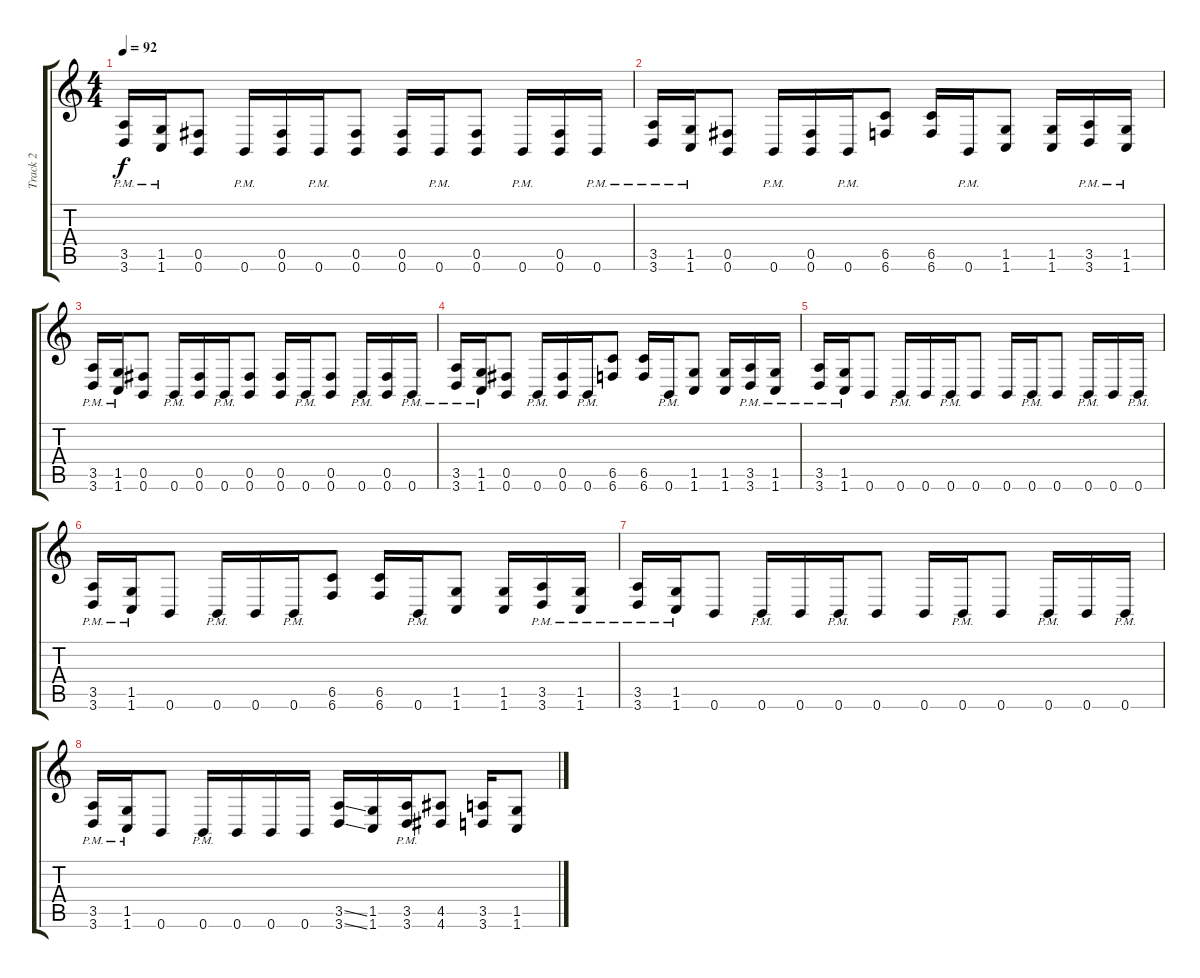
\track ("Track 2" "Track 2") {instrument distortionguitar}
\staff {score tabs}
\tuning (Db4 Ab3 E3 B2 Gb2 B1) {hide}
\ts (4 4)
\tempo 92
\clef g2
\ks c
(3.5{pm} 3.6{pm}).16{dy f instrument distortionguitar} (1.5{pm} 1.6{pm}).16 (0.5 0.6).8 0.6{pm}.16 (0.5 0.6).16 0.6{pm}.16 (0.5 0.6).8 (0.5 0.6).16 0.6{pm}.16 (0.5 0.6).8 0.6{pm}.16 (0.5 0.6).16 0.6{pm}.16 |
(3.5{pm} 3.6{pm}).16 (1.5{pm} 1.6{pm}).16 (0.5 0.6).8 0.6{pm}.16 (0.5 0.6).16 0.6{pm}.16 (6.5 6.6).8 (6.5 6.6).16 0.6{pm}.16 (1.5 1.6).8 (1.5 1.6).16 (3.5 3.6{pm}).16 (1.5 1.6{pm}).16 |
(3.5{pm} 3.6{pm}).16 (1.5{pm} 1.6{pm}).16 (0.5 0.6).8 0.6{pm}.16 (0.5 0.6).16 0.6{pm}.16 (0.5 0.6).8 (0.5 0.6).16 0.6{pm}.16 (0.5 0.6).8 0.6{pm}.16 (0.5 0.6).16 0.6{pm}.16 |
(3.5{pm} 3.6{pm}).16 (1.5{pm} 1.6{pm}).16 (0.5 0.6).8 0.6{pm}.16 (0.5 0.6).16 0.6{pm}.16 (6.5 6.6).8 (6.5 6.6).16 0.6{pm}.16 (1.5 1.6).8 (1.5 1.6).16 (3.5 3.6{pm}).16 (1.5 1.6{pm}).16 |
(3.5{pm} 3.6{pm}).16 (1.5{pm} 1.6{pm}).16 0.6.8 0.6{pm}.16 0.6.16 0.6{pm}.16 0.6.8 0.6.16 0.6{pm}.16 0.6.8 0.6{pm}.16 0.6.16 0.6{pm}.16 |
(3.5{pm} 3.6{pm}).16 (1.5{pm} 1.6{pm}).16 0.6.8 0.6{pm}.16 0.6.16 0.6{pm}.16 (6.5 6.6).8 (6.5 6.6).16 0.6{pm}.16 (1.5 1.6).8 (1.5 1.6).16 (3.5 3.6{pm}).16 (1.5 1.6{pm}).16 |
(3.5{pm} 3.6{pm}).16 (1.5{pm} 1.6{pm}).16 0.6.8 0.6{pm}.16 0.6.16 0.6{pm}.16 0.6.8 0.6.16 0.6{pm}.16 0.6.8 0.6{pm}.16 0.6.16 0.6{pm}.16 |
(3.5{pm} 3.6{pm}).16 (1.5{pm} 1.6{pm}).16 0.6.8 0.6{pm}.16 0.6.16 0.6.16 0.6.16 (3.5{ss} 3.6{ss}).16 (1.5 1.6).16 (3.5{pm} 3.6{pm}).16 (4.5 4.6).8 (3.5 3.6).16 (1.5 1.6).8
